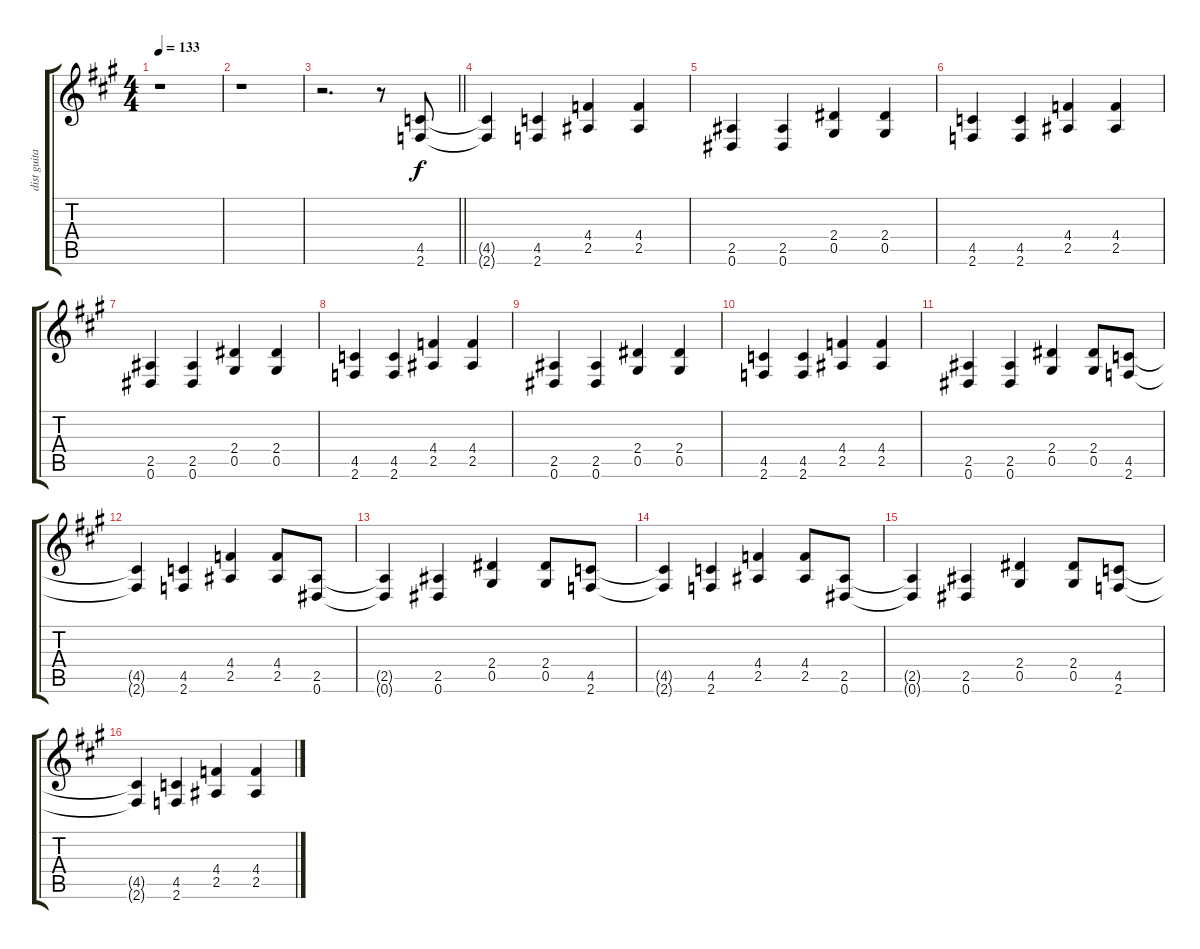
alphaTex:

\track ("dist guitar 1" "dist guita") {instrument distortionguitar}
\staff {score tabs}
\tuning (Eb4 Bb3 Gb3 Db3 Ab2 Eb2) {hide}
\ts (4 4)
\tempo 133
\clef g2
\ks a
r.1{dy f instrument distortionguitar} |
r.1 |
\barLineRight lightlight
r.2{d} r.8 (4.5 2.6).8 |
(4.5{t} 2.6{t}).4 (4.5 2.6).4 (4.4 2.5).4 (4.4 2.5).4 |
(2.5 0.6).4 (2.5 0.6).4 (2.4 0.5).4 (2.4 0.5).4 |
(4.5 2.6).4 (4.5 2.6).4 (4.4 2.5).4 (4.4 2.5).4 |
(2.5 0.6).4 (2.5 0.6).4 (2.4 0.5).4 (2.4 0.5).4 |
(4.5 2.6).4 (4.5 2.6).4 (4.4 2.5).4 (4.4 2.5).4 |
(2.5 0.6).4 (2.5 0.6).4 (2.4 0.5).4 (2.4 0.5).4 |
(4.5 2.6).4 (4.5 2.6).4 (4.4 2.5).4 (4.4 2.5).4 |
(2.5 0.6).4 (2.5 0.6).4 (2.4 0.5).4 (2.4 0.5).8 (4.5 2.6).8 |
(4.5{t} 2.6{t}).4 (4.5 2.6).4 (4.4 2.5).4 (4.4 2.5).8 (2.5 0.6).8 |
(2.5{t} 0.6{t}).4 (2.5 0.6).4 (2.4 0.5).4 (2.4 0.5).8 (4.5 2.6).8 |
(4.5{t} 2.6{t}).4 (4.5 2.6).4 (4.4 2.5).4 (4.4 2.5).8 (2.5 0.6).8 |
(2.5{t} 0.6{t}).4 (2.5 0.6).4 (2.4 0.5).4 (2.4 0.5).8 (4.5 2.6).8 |
(4.5{t} 2.6{t}).4 (4.5 2.6).4 (4.4 2.5).4 (4.4 2.5).4
